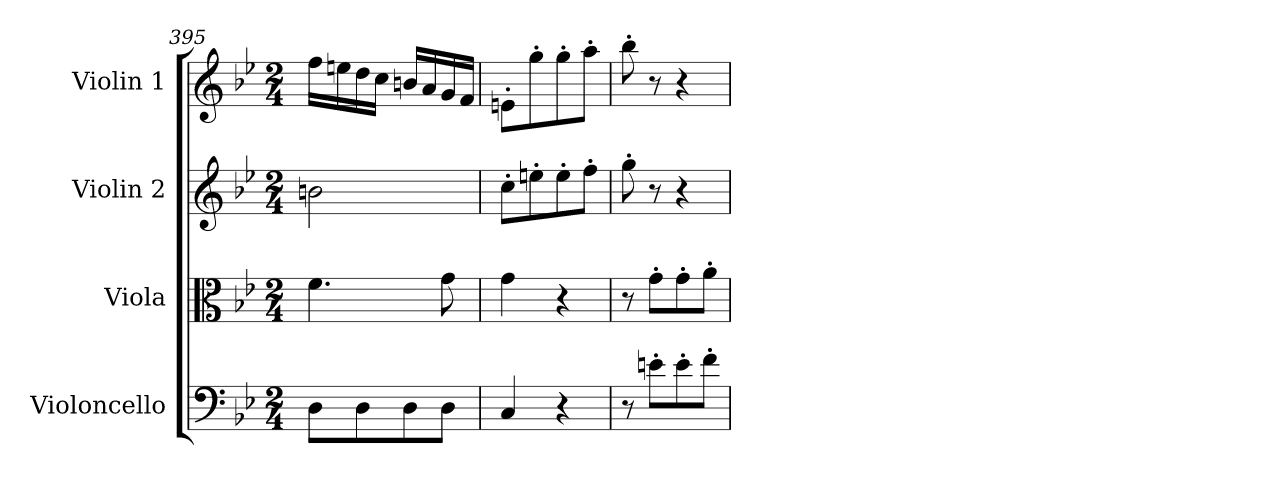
**kern	**kern	**kern	**kern
*part4	*part3	*part2	*part1
*staff4	*staff3	*staff2	*staff1
*I"Violoncello	*I"Viola	*I"Violin 2	*I"Violin 1
*I'Vc	*I'Vla	*I'Vln	*I'Vln
*clefF4	*clefC3	*clefG2	*clefG2
*k[b-e-]	*k[b-e-]	*k[b-e-]	*k[b-e-]
*M2/4	*M2/4	*M2/4	*M2/4
=395	=395	=395	=395
8D\L	4.f\	2bn\	16ff\LL
.	.	.	16een\
8D\	.	.	16dd\
.	.	.	16cc\JJ
8D\	.	.	16bn/LL
.	.	.	16a/
8D\J	8g\	.	16g/
.	.	.	16f/JJ
!!LO:LB:g=z
=396	=396	=396	=396
4C/	4g\	8cc'\L	8en'\L
.	.	8een'\	8gg'\
4r	4r	8ee'\	8gg'\
.	.	8ff'\J	8aa'\J
=397	=397	=397	=397
8r	8r	8gg'\	8bb-'\
8en'\L	8g'\L	8r	8r
8e'\	8g'\	4r	4r
8f'\J	8a'\J	.	.
=	=	=	=
*-	*-	*-	*-
